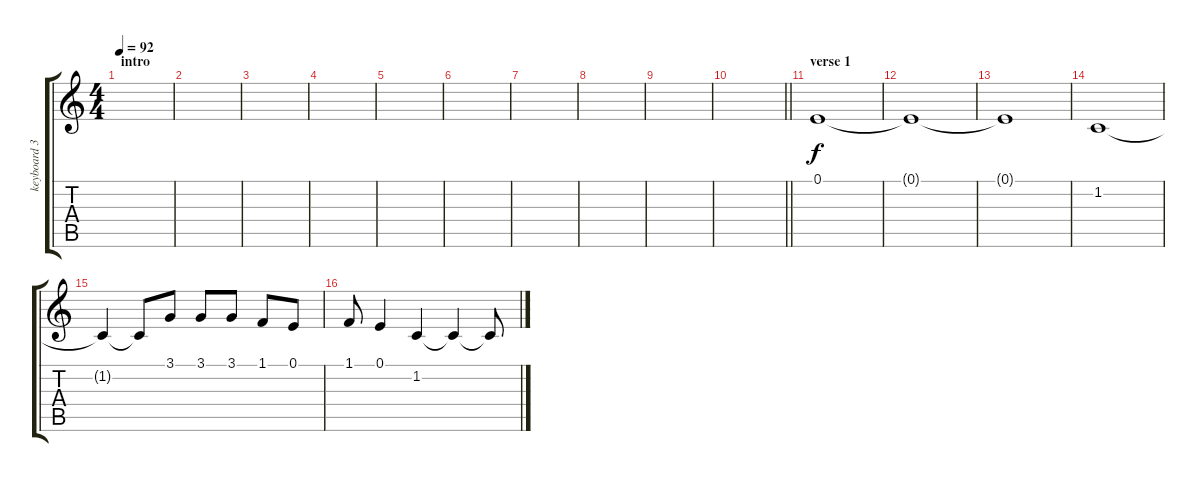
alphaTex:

\track ("keyboard 3" "keyboard 3") {instrument stringensemble1}
\staff {score tabs}
\tuning (E4 B3 G3 D3 A2 E2) {hide}
\ts (4 4)
\section ("" "intro")
\tempo 92
\clef g2
\ks c
|
|
|
|
|
|
|
|
|
\barLineRight lightlight
|
\section ("" "verse 1")
0.1.1 |
0.1{t}.1 |
0.1{t}.1 |
1.2.1 |
1.2{t}.4 1.2{t}.8 3.1.8 3.1.8 3.1.8 1.1.8 0.1.8 |
1.1.8 0.1.4 1.2.4 1.2{t}.4 1.2{t}.8
